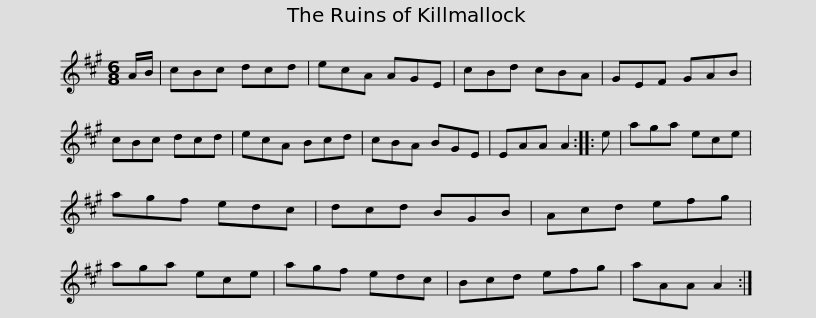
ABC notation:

X:1
L:1/8
M:6/8
I:linebreak $
K:A
V:1 treble
V:1
 A/B/ | cBc dcd | ecA AGE | cBd cBA | GEF GAB | %5
 cBc dcd | ecA Bcd | cBA BGE |$ EAA A2 :: e | %10
 aga ece | agf edc | dcd BGB | Acd efg | aga ece | %15
 agf edc |$ Bcd efg | aAA A2 :| %18
